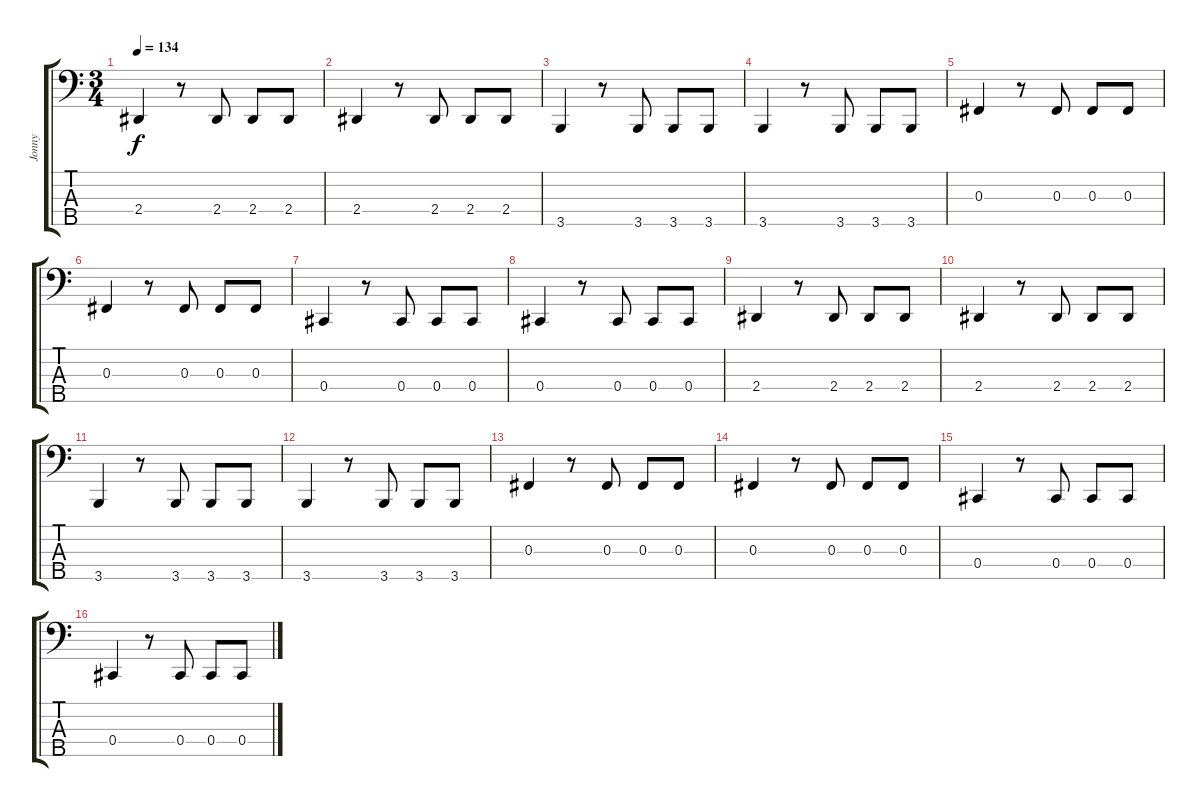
\track ("Jonny" "Jonny") {instrument electricbasspick}
\staff {score tabs}
\tuning (E2 B1 Gb1 Db1 Ab0) {hide}
\ts (3 4)
\tempo 134
\clef f4
\ks c
2.4.4{dy f} r.8 2.4.8 2.4.8 2.4.8 |
2.4.4 r.8 2.4.8 2.4.8 2.4.8 |
3.5.4 r.8 3.5.8 3.5.8 3.5.8 |
3.5.4 r.8 3.5.8 3.5.8 3.5.8 |
0.3.4 r.8 0.3.8 0.3.8 0.3.8 |
0.3.4 r.8 0.3.8 0.3.8 0.3.8 |
0.4.4 r.8 0.4.8 0.4.8 0.4.8 |
0.4.4 r.8 0.4.8 0.4.8 0.4.8 |
2.4.4 r.8 2.4.8 2.4.8 2.4.8 |
2.4.4 r.8 2.4.8 2.4.8 2.4.8 |
3.5.4 r.8 3.5.8 3.5.8 3.5.8 |
3.5.4 r.8 3.5.8 3.5.8 3.5.8 |
0.3.4 r.8 0.3.8 0.3.8 0.3.8 |
0.3.4 r.8 0.3.8 0.3.8 0.3.8 |
0.4.4 r.8 0.4.8 0.4.8 0.4.8 |
0.4.4 r.8 0.4.8 0.4.8 0.4.8
